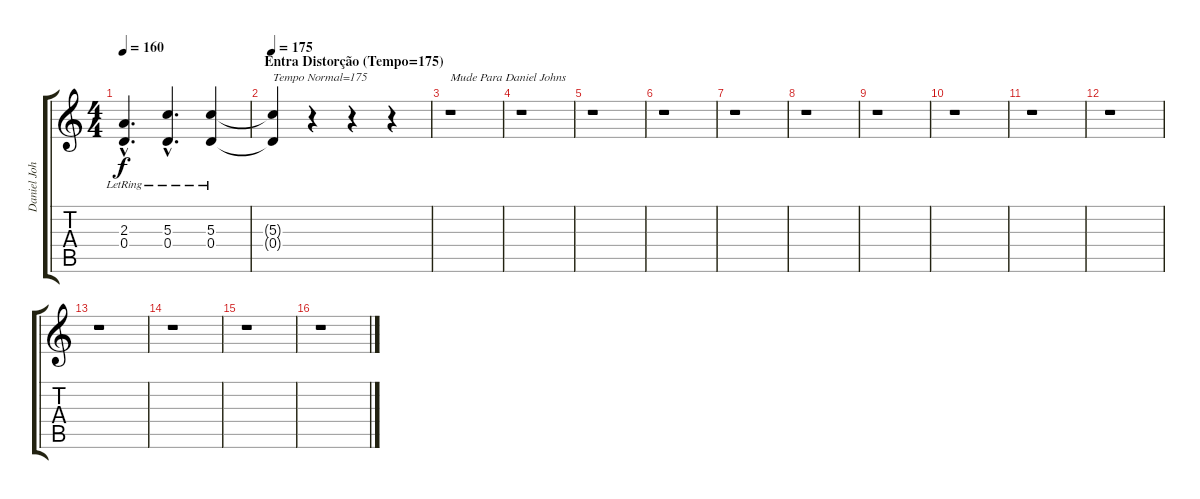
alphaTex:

\track ("Daniel Johns (Introdução)" "Daniel Joh") {instrument electricguitarjazz}
\staff {score tabs}
\tuning (E4 B3 G3 D3 A2 D2) {hide}
\ts (4 4)
\tempo 160
\clef g2
\ks c
(2.3{hac lr} 0.4{hac lr}).4{d dy f} (5.3{hac lr} 0.4{hac lr}).4{d} (5.3{lr} 0.4{lr}).4 |
\section ("" "Entra Distorção (Tempo=175)")
\tempo 175
(5.3{t} 0.4{t}).4{txt "Tempo Normal=175"} r.4 r.4 r.4 |
r.1{txt "Mude Para Daniel Johns"} |
r.1 |
r.1 |
r.1 |
r.1 |
r.1 |
r.1 |
r.1 |
r.1 |
r.1 |
r.1 |
r.1 |
r.1 |
r.1
